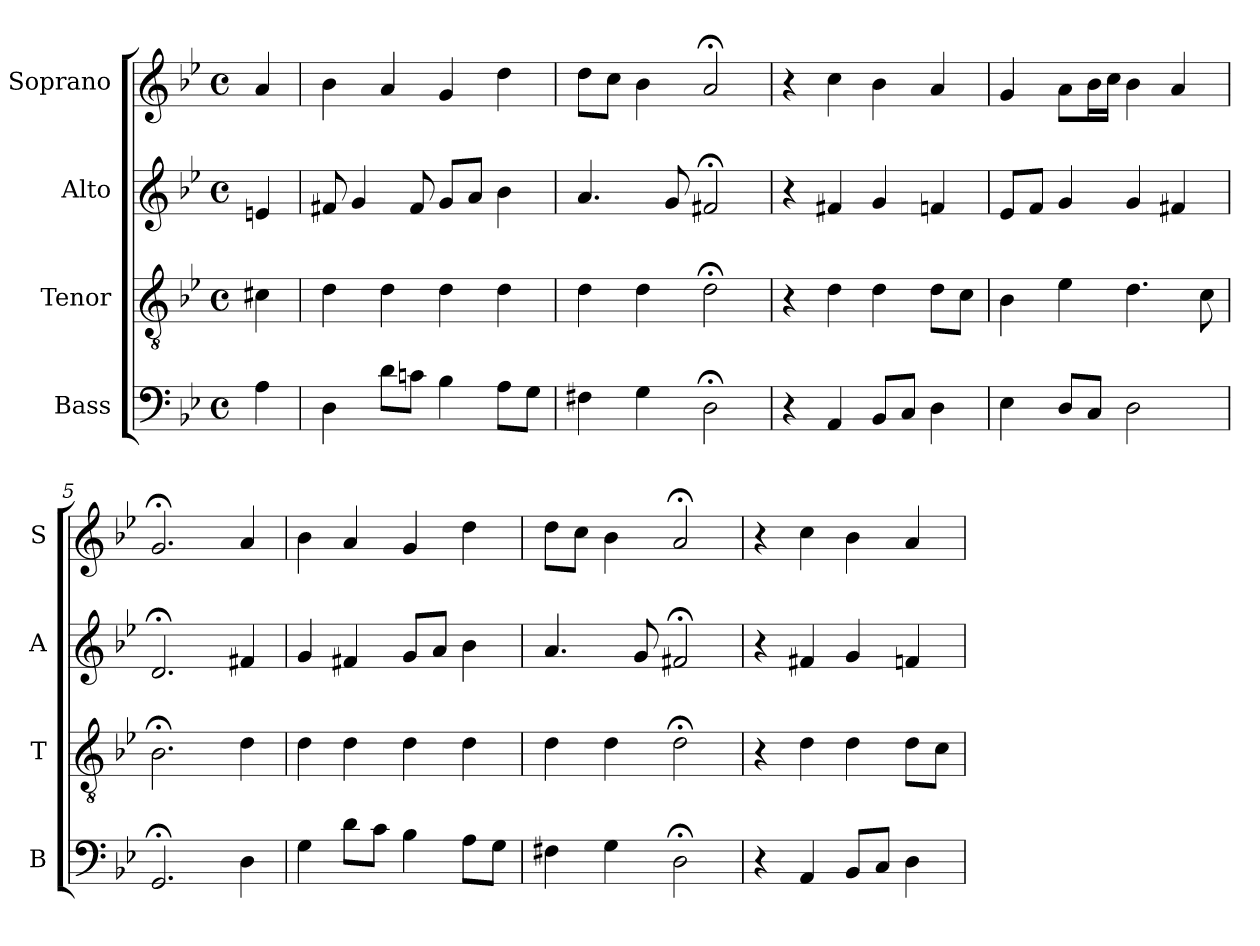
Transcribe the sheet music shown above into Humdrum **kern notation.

**kern	**kern	**kern	**kern
*part4	*part3	*part2	*part1
*staff4	*staff3	*staff2	*staff1
*I"Bass	*I"Tenor	*I"Alto	*I"Soprano
*I'B	*I'T	*I'A	*I'S
*clefF4	*clefGv2	*clefG2	*clefG2
*k[b-e-]	*k[b-e-]	*k[b-e-]	*k[b-e-]
*g:	*g:	*g:	*g:
*M4/4	*M4/4	*M4/4	*M4/4
*met(c)	*met(c)	*met(c)	*met(c)
*MM100	*MM100	*MM100	*MM100
=	=	=	=
4A	4c#X	4en	4a
=1	=1	=1	=1
4Di	4di	8f#Xi	4b-i
.	.	4g	.
8dL	4d	.	4a
8cnJ	.	8f#	.
4B-	4d	8gL	4g
.	.	8aJ	.
8AL	4d	4b-	4dd
8GJ	.	.	.
=2	=2	=2	=2
4F#X	4d	4.a	8ddL
.	.	.	8ccJ
4G	4d	.	4b-
.	.	8g	.
2D;<	2d;<	2f#X;<	2a;<
=3	=3	=3	=3
4r	4r	4r	4r
4AA	4d	4f#X	4cc
8BB-L	4d	4g	4b-
8CJ	.	.	.
4D	8dL	4fn	4a
.	8cJ	.	.
=4	=4	=4	=4
4E-	4B-	8e-L	4g
.	.	8fJ	.
8DL	4e-	4g	8aL
8CJ	.	.	16b-L
.	.	.	16ccJJ
2D	4.d	4g	4b-
.	.	4f#X	4a
.	8c	.	.
=5	=5	=5	=5
2.GG;<	2.B-;<	2.d;<	2.g;<
4D	4d	4f#X	4a
=6	=6	=6	=6
4G	4d	4g	4b-
8dL	4d	4f#X	4a
8cJ	.	.	.
4B-	4d	8gL	4g
.	.	8aJ	.
8AL	4d	4b-	4dd
8GJ	.	.	.
=7	=7	=7	=7
4F#X	4d	4.a	8ddL
.	.	.	8ccJ
4G	4d	.	4b-
.	.	8g	.
2D;<	2d;<	2f#X;<	2a;<
=8	=8	=8	=8
4r	4r	4r	4r
4AA	4d	4f#X	4cc
8BB-L	4d	4g	4b-
8CJ	.	.	.
4D	8dL	4fn	4a
.	8cJ	.	.
=	=	=	=
*-	*-	*-	*-
